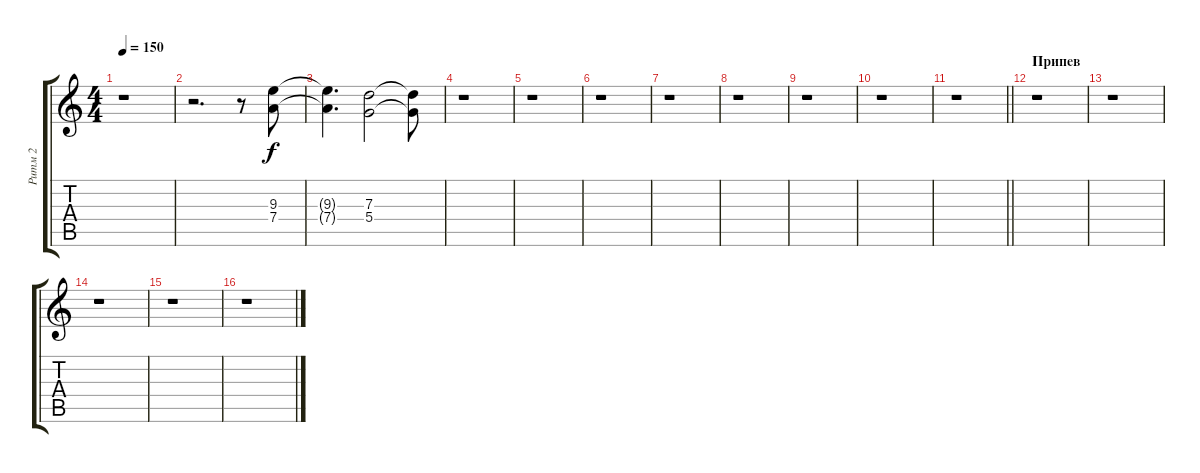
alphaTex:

\track ("Ритм 2" "Ритм 2") {instrument distortionguitar}
\staff {score tabs}
\tuning (E4 B3 G3 D3 A2 E2) {hide}
\ts (4 4)
\tempo 150
\clef g2
\ks c
r.1{dy f} |
r.2{d} r.8 (9.3 7.4).8 |
(9.3{t} 7.4{t}).4{d} (7.3 5.4).2 (7.3{t} 5.4{t}).8 |
r.1 |
r.1 |
r.1 |
r.1 |
r.1 |
r.1 |
r.1 |
\barLineRight lightlight
r.1 |
\section ("" "Припев")
r.1 |
r.1 |
r.1 |
r.1 |
r.1
